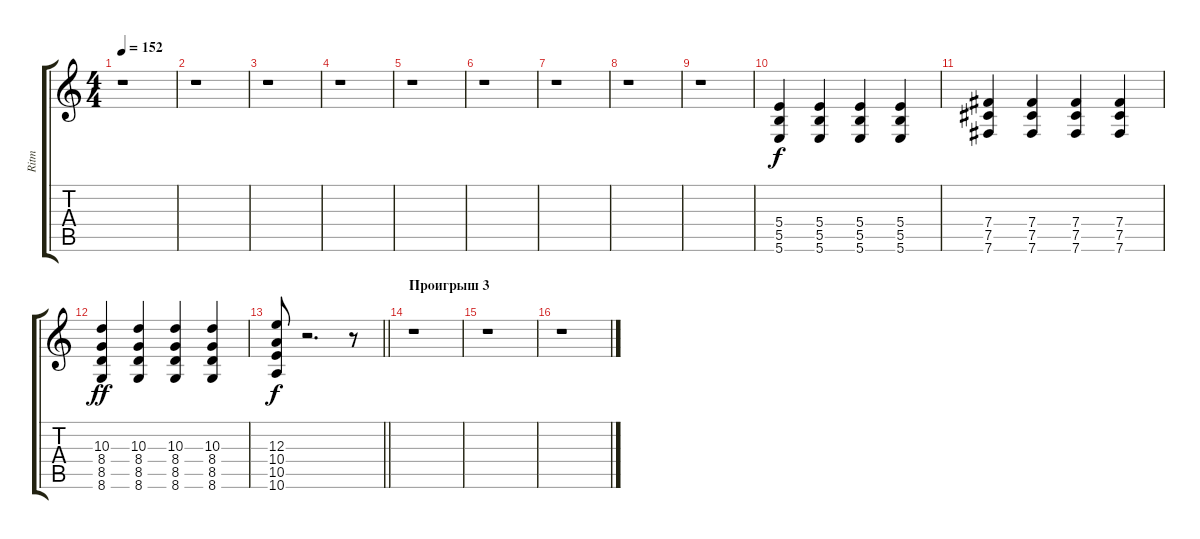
\track ("Ritm" "Ritm") {instrument distortionguitar}
\staff {score tabs}
\tuning (Db4 Ab3 E3 B2 Gb2 B1) {hide}
\ts (4 4)
\tempo 152
\clef g2
\ks c
r.1{dy ff} |
r.1 |
r.1 |
r.1 |
r.1 |
r.1 |
r.1 |
r.1 |
r.1 |
(5.4 5.5 5.6).4{dy f} (5.4 5.5 5.6).4 (5.4 5.5 5.6).4 (5.4 5.5 5.6).4 |
(7.4 7.5 7.6).4 (7.4 7.5 7.6).4 (7.4 7.5 7.6).4 (7.4 7.5 7.6).4 |
(10.3 8.4 8.5 8.6).4{dy ff} (10.3 8.4 8.5 8.6).4 (10.3 8.4 8.5 8.6).4 (10.3 8.4 8.5 8.6).4 |
\barLineRight lightlight
(12.3 10.4 10.5 10.6).8{dy f} r.2{d} r.8 |
\section ("" "Проигрыш 3")
r.1 |
r.1 |
r.1
